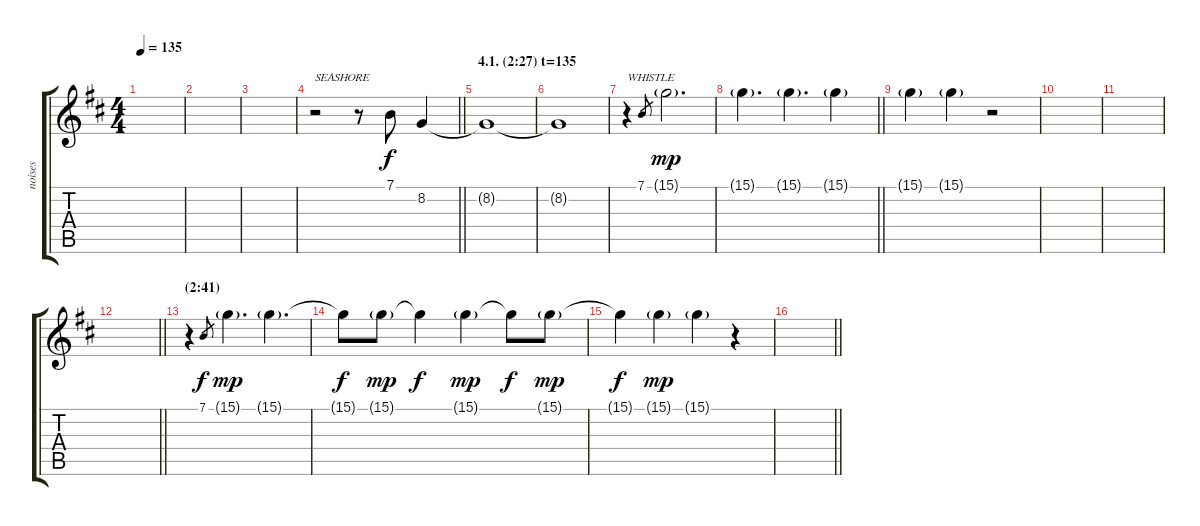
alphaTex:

\track ("noises" "noises") {instrument reversecymbal}
\staff {score tabs}
\tuning (E4 B3 G3 D3 A2 E2) {hide}
\ts (4 4)
\tempo 135
\clef g2
\ks d
|
|
|
\barLineRight lightlight
r.2{txt "SEASHORE" instrument seashore} r.8 7.1.8 8.2.4 |
\section ("" "4.1. (2:27) t=135")
8.2{t}.1 |
8.2{t}.1 |
r.4{txt "WHISTLE" instrument whistle} 7.1.8{gr} 15.1{g}.2{d dy mp} |
\barLineRight lightlight
15.1{g}.4{d} 15.1{g}.4{d} 15.1{g}.4 |
15.1{g}.4 15.1{g}.4 r.2 |
|
|
\barLineRight lightlight
|
\section ("" "(2:41)")
r.4 7.1.8{gr dy f} 15.1{g}.4{d dy mp} 15.1{g}.4{d} |
15.1{t}.8{dy f} 15.1{g}.8{dy mp} 15.1{t}.4{dy f} 15.1{g}.4{dy mp} 15.1{t}.8{dy f} 15.1{g}.8{dy mp} |
15.1{t}.4{dy f} 15.1{g}.4{dy mp} 15.1{g}.4 r.4 |
\barLineRight lightlight
